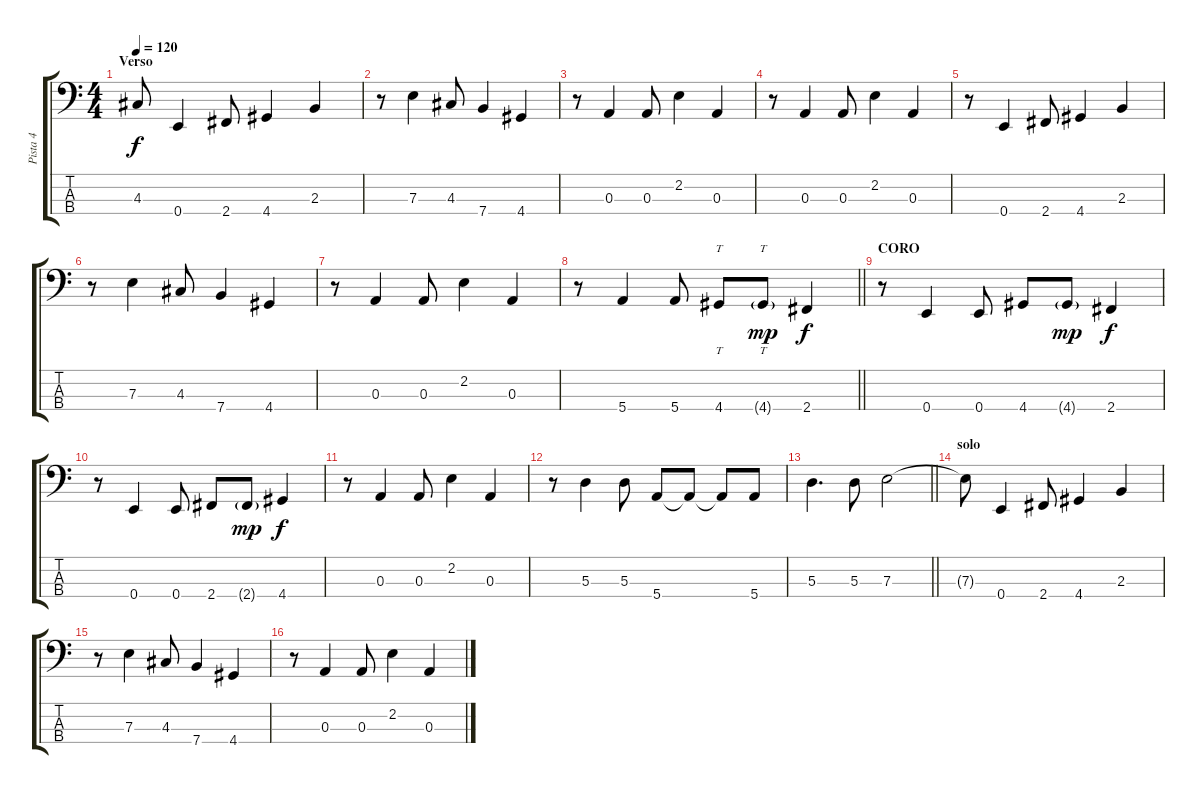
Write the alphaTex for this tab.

\track ("Pista 4" "Pista 4") {instrument electricbassfinger}
\staff {score tabs}
\tuning (G2 D2 A1 E1) {hide}
\ts (4 4)
\section ("" "Verso")
\tempo 120
\clef f4
\ks c
4.3{t}.8{dy f} 0.4.4 2.4.8 4.4.4 2.3.4 |
r.8 7.3.4 4.3.8 7.4.4 4.4.4 |
r.8 0.3.4 0.3.8 2.2.4 0.3.4 |
r.8 0.3.4 0.3.8 2.2.4 0.3.4 |
r.8 0.4.4 2.4.8 4.4.4 2.3.4 |
r.8 7.3.4 4.3.8 7.4.4 4.4.4 |
r.8 0.3.4 0.3.8 2.2.4 0.3.4 |
\barLineRight lightlight
r.8 5.4.4 5.4.8 4.4.8{tt} 4.4{g}.8{tt dy mp} 2.4.4{dy f} |
\section ("" "CORO")
r.8 0.4.4 0.4.8 4.4.8 4.4{g}.8{dy mp} 2.4.4{dy f} |
r.8 0.4.4 0.4.8 2.4.8 2.4{g}.8{dy mp} 4.4.4{dy f} |
r.8 0.3.4 0.3.8 2.2.4 0.3.4 |
r.8 5.3.4 5.3.8 5.4.8 5.4{t}.8 5.4{t}.8 5.4.8 |
\barLineRight lightlight
5.3.4{d} 5.3.8 7.3.2 |
\section ("" "solo")
7.3{t}.8 0.4.4 2.4.8 4.4.4 2.3.4 |
r.8 7.3.4 4.3.8 7.4.4 4.4.4 |
r.8 0.3.4 0.3.8 2.2.4 0.3.4
